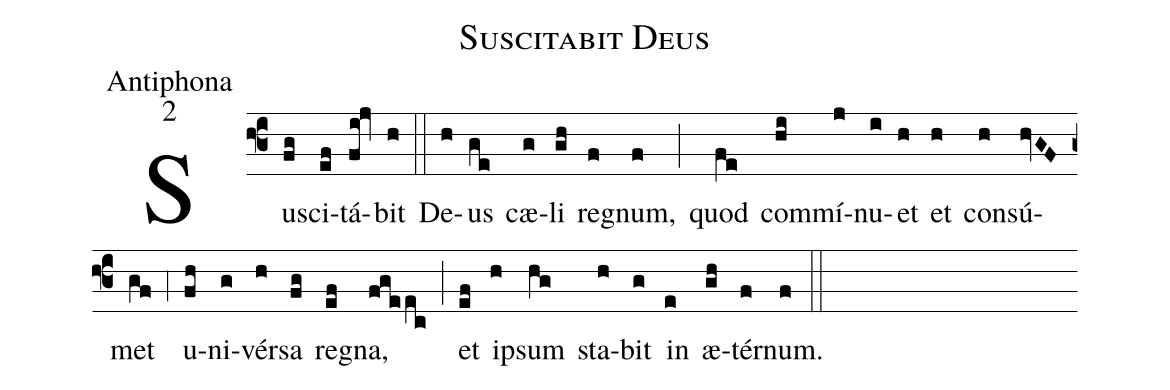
name:Suscitabit Deus;
office-part:Antiphona;
mode:2;
%%
(f3) Su(fg)sci(ef)tá(fi!jv)bit(h) (::) De(h)us(ge) cæ(g)li(gh) re(f)gnum,(f) (;) quod(fe) com(hi)mí(j)nu(i)et(h) et(h) con(h)sú(hvGF)met(gf) (;4) u(fh)ni(g)vér(h)sa(fg) re(ef)gna,(fgeec) (;) et(ef) i(h)psum(hg) sta(h)bit(g) in(e) æ(gh)tér(f)num.(f) (::)
